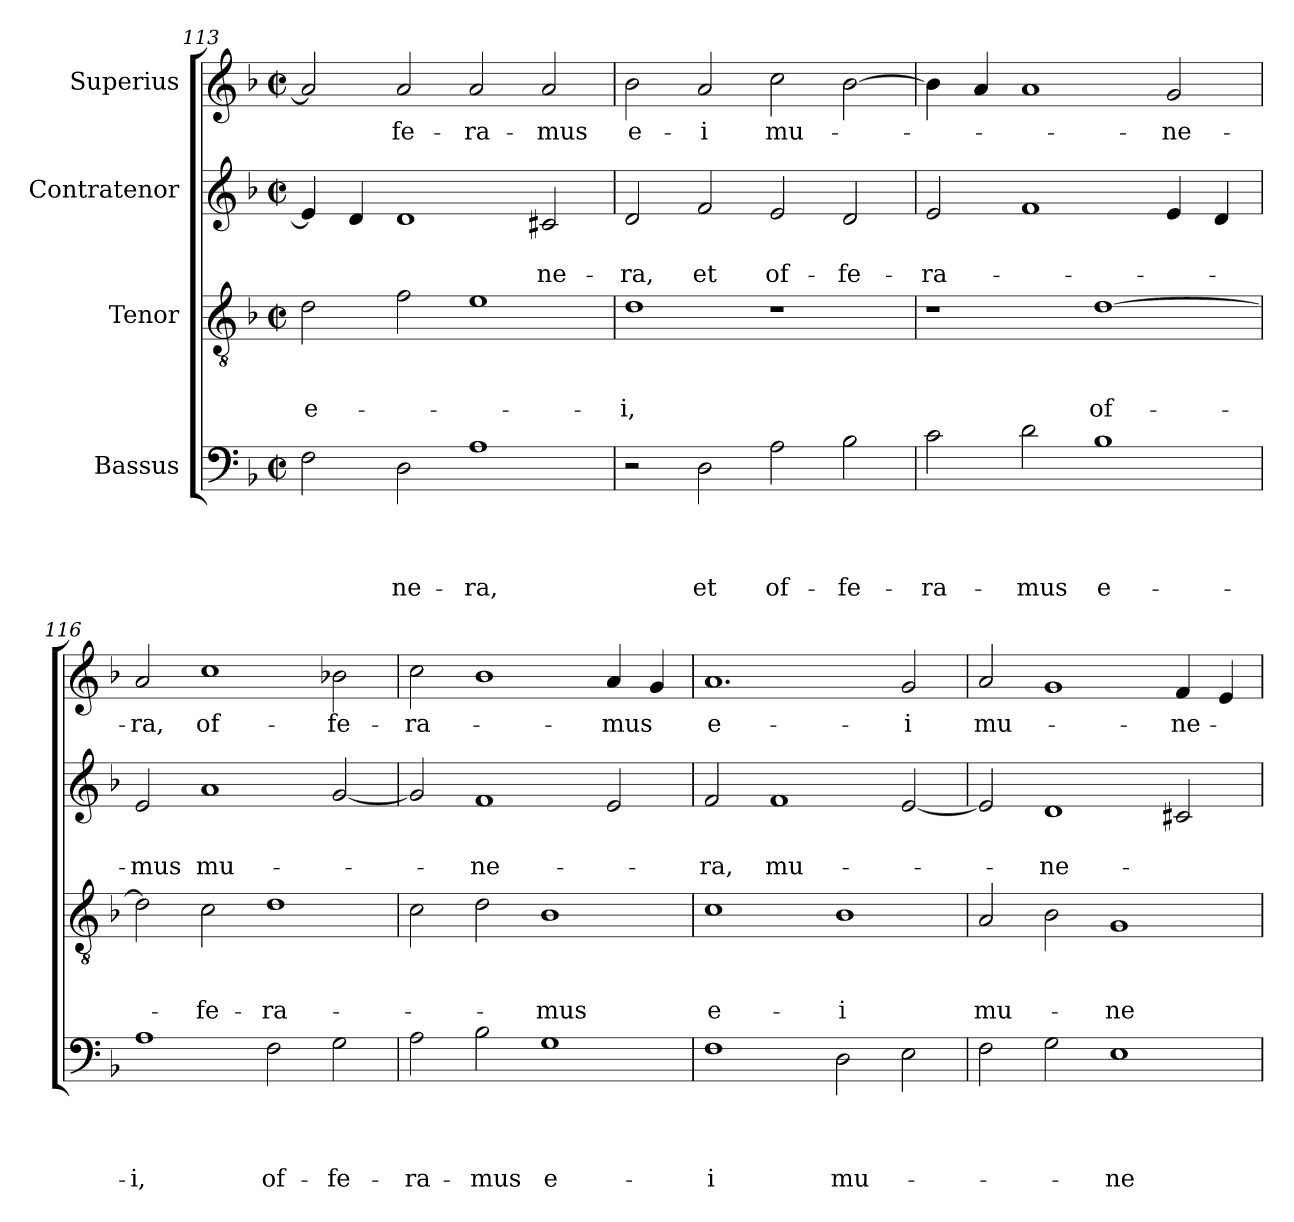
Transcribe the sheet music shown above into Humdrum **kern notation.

**kern	**text	**text	**text	**text	**kern	**text	**text	**text	**kern	**text	**text	**kern	**text
*part4	*part4	*part4	*part4	*part4	*part3	*part3	*part3	*part3	*part2	*part2	*part2	*part1	*part1
*staff4	*staff4	*staff4	*staff4	*staff4	*staff3	*staff3	*staff3	*staff3	*staff2	*staff2	*staff2	*staff1	*staff1
*I"Bassus	*	*	*	*	*I"Tenor	*	*	*	*I"Contratenor	*	*	*I"Superius	*
*clefF4	*	*	*	*	*clefGv2	*	*	*	*clefG2	*	*	*clefG2	*
*k[b-]	*	*	*	*	*k[b-]	*	*	*	*k[b-]	*	*	*k[b-]	*
*F:	*	*	*	*	*F:	*	*	*	*F:	*	*	*F:	*
*M2/2	*	*	*	*	*M2/2	*	*	*	*M2/2	*	*	*M2/2	*
*met(c|)	*	*	*	*	*met(c|)	*	*	*	*met(c|)	*	*	*met(c|)	*
=113	=113	=113	=113	=113	=113	=113	=113	=113	=113	=113	=113	=113	=113
!	!	!	!	!	!	!	!	!LO:LY:b:rj	!	!	!	!	!
2F\	.	.	.	.	2d\	.	.	e-	4e/]	.	.	2a/]	.
.	.	.	.	.	.	.	.	.	4d/	.	.	.	.
!	!	!	!	!LO:LY:b	!	!	!	!	!	!	!	!	!LO:LY:b
2D\	.	.	.	-ne-	2f\	.	.	.	1d	.	.	2a/	-fe-
!	!	!	!	!LO:LY:b	!	!	!	!	!	!	!	!	!LO:LY:b
1A	.	.	.	-ra,	1e	.	.	.	.	.	.	2a/	-ra-
!	!	!	!	!	!	!	!	!	!	!	!LO:LY:b	!	!LO:LY:b
.	.	.	.	.	.	.	.	.	2c#X/	.	-ne-	2a/	-mus
=114	=114	=114	=114	=114	=114	=114	=114	=114	=114	=114	=114	=114	=114
!	!	!	!	!	!	!	!	!LO:LY:b	!	!	!LO:LY:b	!	!LO:LY:b
2r	.	.	.	.	1d	.	.	-i,	2d/	.	-ra,	2b-\	e-
!	!	!	!	!LO:LY:b	!	!	!	!	!	!	!LO:LY:b	!	!LO:LY:b
2D\	.	.	.	et	.	.	.	.	2f/	.	et	2a/	-i
!	!	!	!	!LO:LY:b	!	!	!	!	!	!	!LO:LY:b	!	!LO:LY:b
2A\	.	.	.	of-	1r	.	.	.	2e/	.	of-	2cc\	mu-
!	!	!	!	!LO:LY:b	!	!	!	!	!	!	!LO:LY:b	!	!
2B-\	.	.	.	-fe-	.	.	.	.	2d/	.	-fe-	[>2b-\	.
=115	=115	=115	=115	=115	=115	=115	=115	=115	=115	=115	=115	=115	=115
!	!	!	!	!LO:LY:b	!	!	!	!	!	!	!LO:LY:b	!	!
2c\	.	.	.	-ra-	1r	.	.	.	2e/	.	-ra-	4b-\]	.
.	.	.	.	.	.	.	.	.	.	.	.	4a/	.
!	!	!	!	!LO:LY:b	!	!	!	!	!	!	!	!	!
2d\	.	.	.	-mus	.	.	.	.	1f	.	.	1a	.
!	!	!	!	!LO:LY:b:rj	!	!	!	!LO:LY:b	!	!	!	!	!
1B-	.	.	.	e-	[<1d	.	.	of-	.	.	.	.	.
!	!	!	!	!	!	!	!	!	!	!	!	!	!LO:LY:b
.	.	.	.	.	.	.	.	.	4e/	.	.	2g/	-ne-
.	.	.	.	.	.	.	.	.	4d/	.	.	.	.
!!LO:LB:g=z
=116	=116	=116	=116	=116	=116	=116	=116	=116	=116	=116	=116	=116	=116
!	!	!	!	!LO:LY:b	!	!	!	!	!	!	!LO:LY:b	!	!LO:LY:b
1A	.	.	.	-i,	2d\]	.	.	.	2e/	.	-mus	2a/	-ra,
!	!	!	!	!	!	!	!	!LO:LY:b	!	!	!LO:LY:b	!	!LO:LY:b
.	.	.	.	.	2c\	.	.	-fe-	1a	.	mu-	1cc	of-
!	!	!	!	!LO:LY:b	!	!	!	!LO:LY:b	!	!	!	!	!
2F\	.	.	.	of-	1d	.	.	-ra-	.	.	.	.	.
!	!	!	!	!LO:LY:b	!	!	!	!	!	!	!	!	!LO:LY:b
2G\	.	.	.	-fe-	.	.	.	.	[<2g/	.	.	2b-X\	-fe-
=117	=117	=117	=117	=117	=117	=117	=117	=117	=117	=117	=117	=117	=117
!	!	!	!	!LO:LY:b	!	!	!	!	!	!	!	!	!LO:LY:b
2A\	.	.	.	-ra-	2c\	.	.	.	2g/]	.	.	2cc\	-ra-
!	!	!	!	!LO:LY:b	!	!	!	!	!	!	!LO:LY:b	!	!
2B-\	.	.	.	-mus	2d\	.	.	.	1f	.	-ne-	1b-	.
!	!	!	!	!LO:LY:b:rj	!	!	!	!LO:LY:b	!	!	!	!	!
1G	.	.	.	e-	1B-	.	.	-mus	.	.	.	.	.
!	!	!	!	!	!	!	!	!	!	!	!	!	!LO:LY:b
.	.	.	.	.	.	.	.	.	2e/	.	.	4a/	-mus
.	.	.	.	.	.	.	.	.	.	.	.	4g/	.
=118	=118	=118	=118	=118	=118	=118	=118	=118	=118	=118	=118	=118	=118
!	!	!	!	!LO:LY:b:rj	!	!	!	!LO:LY:b:rj	!	!	!LO:LY:b	!	!LO:LY:b:rj
1F	.	.	.	-i	1c	.	.	e-	2f/	.	-ra,	1.a	e-
!	!	!	!	!	!	!	!	!	!	!	!LO:LY:b	!	!
.	.	.	.	.	.	.	.	.	1f	.	mu-	.	.
!	!	!	!	!LO:LY:b	!	!	!	!LO:LY:b:rj	!	!	!	!	!
2D\	.	.	.	mu-	1B-	.	.	-i	.	.	.	.	.
!	!	!	!	!	!	!	!	!	!	!	!	!	!LO:LY:b:rj
2E\	.	.	.	.	.	.	.	.	[<2e/	.	.	2g/	-i
=119	=119	=119	=119	=119	=119	=119	=119	=119	=119	=119	=119	=119	=119
!	!	!	!	!	!	!	!	!LO:LY:b	!	!	!	!	!LO:LY:b
2F\	.	.	.	.	2A/	.	.	mu-	2e/]	.	.	2a/	mu-
!	!	!	!	!	!	!	!	!	!	!	!LO:LY:b	!	!
2G\	.	.	.	.	2B-\	.	.	.	1d	.	-ne-	1g	.
!	!	!	!	!LO:LY:b	!	!	!	!LO:LY:b	!	!	!	!	!
1E	.	.	.	-ne-	1G	.	.	-ne-	.	.	.	.	.
!	!	!	!	!	!	!	!	!	!	!	!	!	!LO:LY:b
.	.	.	.	.	.	.	.	.	2c#X/	.	.	4f/	-ne-
.	.	.	.	.	.	.	.	.	.	.	.	4e/	.
=	=	=	=	=	=	=	=	=	=	=	=	=	=
*-	*-	*-	*-	*-	*-	*-	*-	*-	*-	*-	*-	*-	*-
